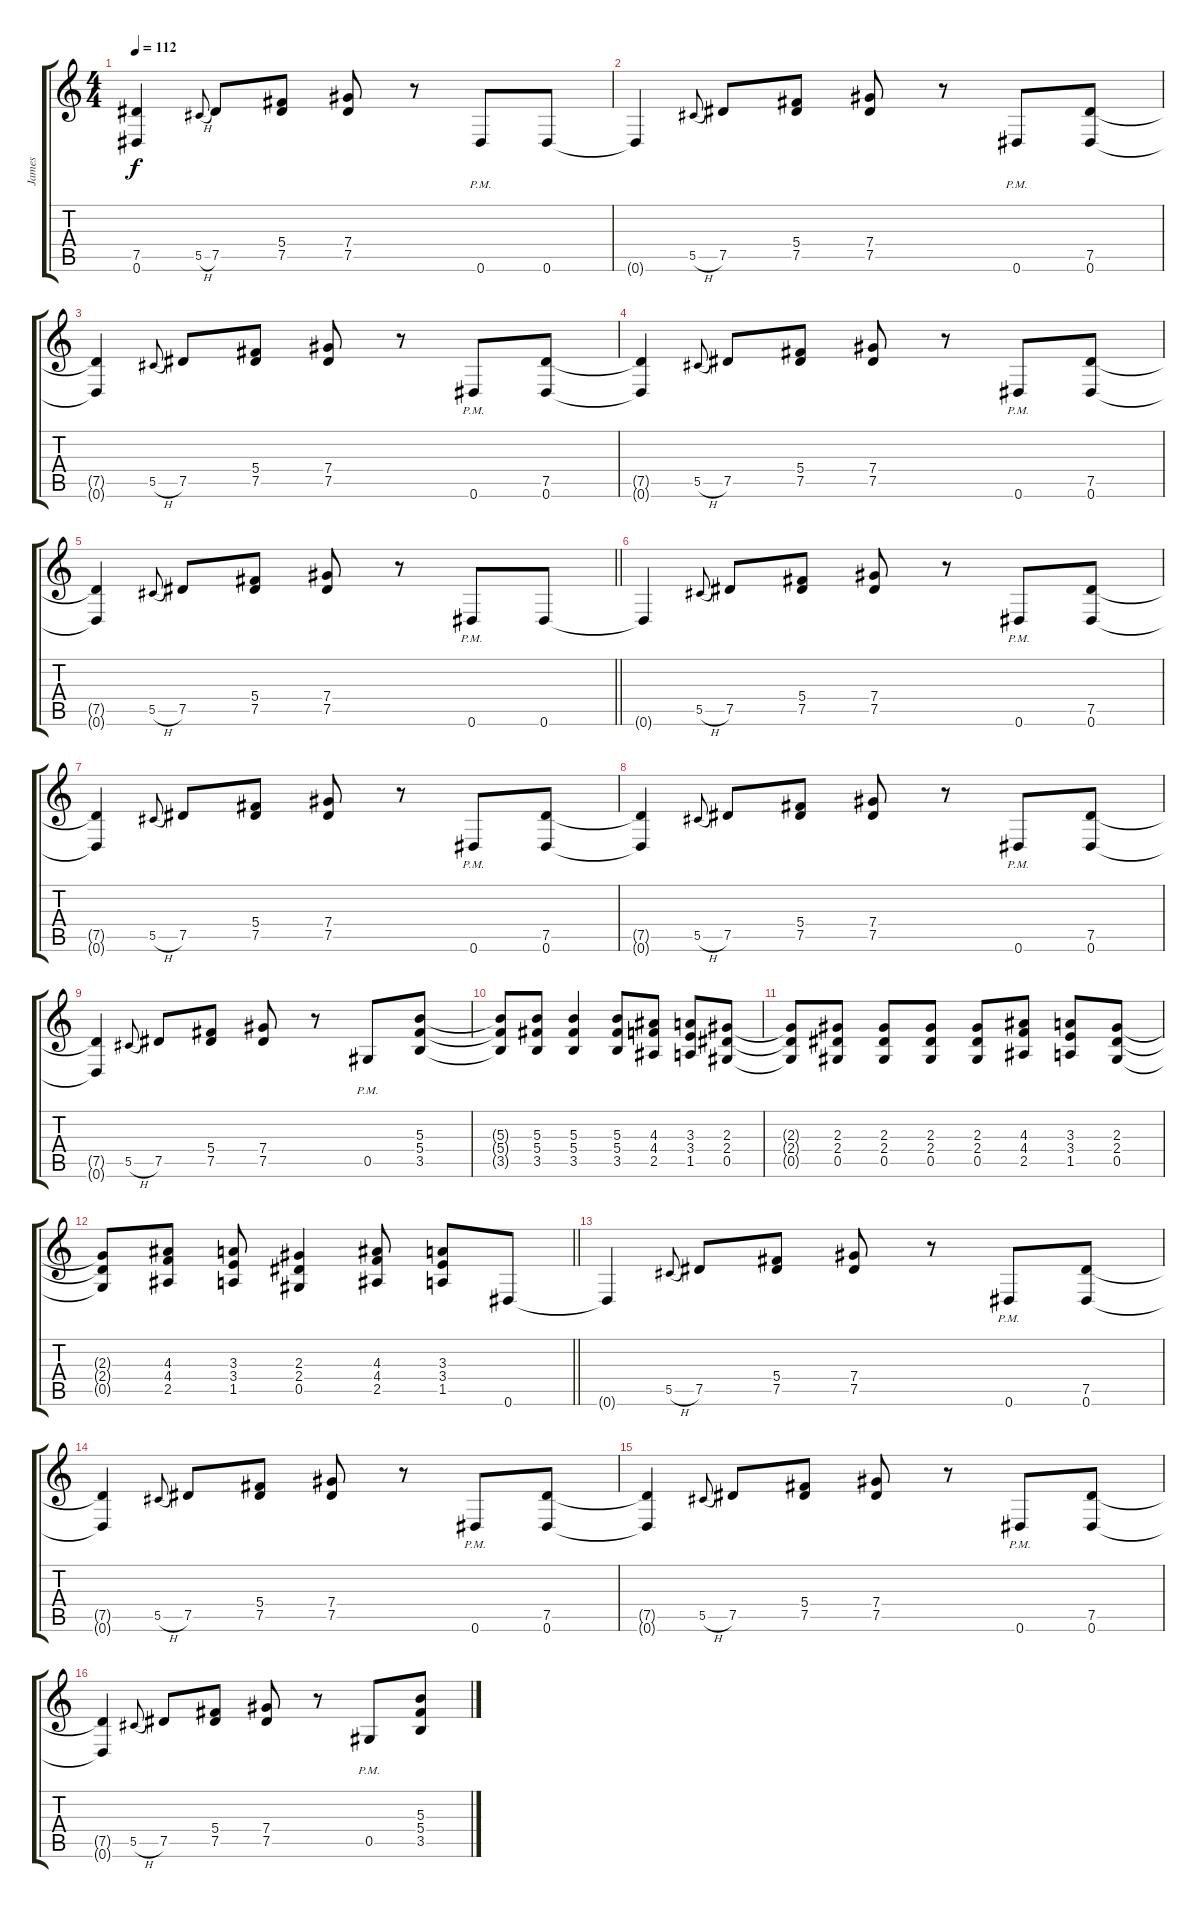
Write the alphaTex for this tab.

\track ("James" "James") {instrument distortionguitar}
\staff {score tabs}
\tuning (Eb4 Bb3 Gb3 Db3 Ab2 Eb2) {hide}
\ts (4 4)
\tempo 112
\clef g2
\ks c
(7.5{t} 0.6{t}).4{dy f} 5.5{h}.8{gr onbeat} 7.5.8 (5.4 7.5).8 (7.4 7.5).8 r.8 0.6{pm}.8 0.6.8{volume 7} |
0.6{t}.4 5.5{h}.8{gr onbeat} 7.5.8 (5.4 7.5).8 (7.4 7.5).8 r.8 0.6{pm}.8 (7.5 0.6).8 |
(7.5{t} 0.6{t}).4 5.5{h}.8{gr onbeat} 7.5.8 (5.4 7.5).8 (7.4 7.5).8 r.8 0.6{pm}.8 (7.5 0.6).8 |
(7.5{t} 0.6{t}).4 5.5{h}.8{gr onbeat} 7.5.8 (5.4 7.5).8 (7.4 7.5).8 r.8 0.6{pm}.8 (7.5 0.6).8 |
\barLineRight lightlight
(7.5{t} 0.6{t}).4 5.5{h}.8{gr onbeat} 7.5.8 (5.4 7.5).8 (7.4 7.5).8 r.8 0.6{pm}.8 0.6.8 |
\section ("" "")
0.6{t}.4 5.5{h}.8{gr onbeat} 7.5.8 (5.4 7.5).8 (7.4 7.5).8 r.8 0.6{pm}.8 (7.5 0.6).8 |
(7.5{t} 0.6{t}).4 5.5{h}.8{gr onbeat} 7.5.8 (5.4 7.5).8 (7.4 7.5).8 r.8 0.6{pm}.8 (7.5 0.6).8 |
(7.5{t} 0.6{t}).4 5.5{h}.8{gr onbeat} 7.5.8 (5.4 7.5).8 (7.4 7.5).8 r.8 0.6{pm}.8 (7.5 0.6).8 |
(7.5{t} 0.6{t}).4 5.5{h}.8{gr onbeat} 7.5.8 (5.4 7.5).8 (7.4 7.5).8 r.8 0.5{pm}.8 (5.3 5.4 3.5).8 |
(5.3{t} 5.4{t} 3.5{t}).8 (5.3 5.4 3.5).8 (5.3 5.4 3.5).4 (5.3 5.4 3.5).8 (4.3 4.4 2.5).8 (3.3 3.4 1.5).8 (2.3 2.4 0.5).8 |
(2.3{t} 2.4{t} 0.5{t}).8 (2.3 2.4 0.5).8 (2.3 2.4 0.5).8 (2.3 2.4 0.5).8 (2.3 2.4 0.5).8 (4.3 4.4 2.5).8 (3.3 3.4 1.5).8 (2.3 2.4 0.5).8 |
\barLineRight lightlight
(2.3{t} 2.4{t} 0.5{t}).8 (4.3 4.4 2.5).8 (3.3 3.4 1.5).8 (2.3 2.4 0.5).4 (4.3 4.4 2.5).8 (3.3 3.4 1.5).8 0.6.8 |
\section ("" "")
0.6{t}.4 5.5{h}.8{gr onbeat} 7.5.8 (5.4 7.5).8 (7.4 7.5).8 r.8 0.6{pm}.8 (7.5 0.6).8 |
(7.5{t} 0.6{t}).4 5.5{h}.8{gr onbeat} 7.5.8 (5.4 7.5).8 (7.4 7.5).8 r.8 0.6{pm}.8 (7.5 0.6).8 |
(7.5{t} 0.6{t}).4 5.5{h}.8{gr onbeat} 7.5.8 (5.4 7.5).8 (7.4 7.5).8 r.8 0.6{pm}.8 (7.5 0.6).8 |
(7.5{t} 0.6{t}).4 5.5{h}.8{gr onbeat} 7.5.8 (5.4 7.5).8 (7.4 7.5).8 r.8 0.5{pm}.8 (5.3 5.4 3.5).8
